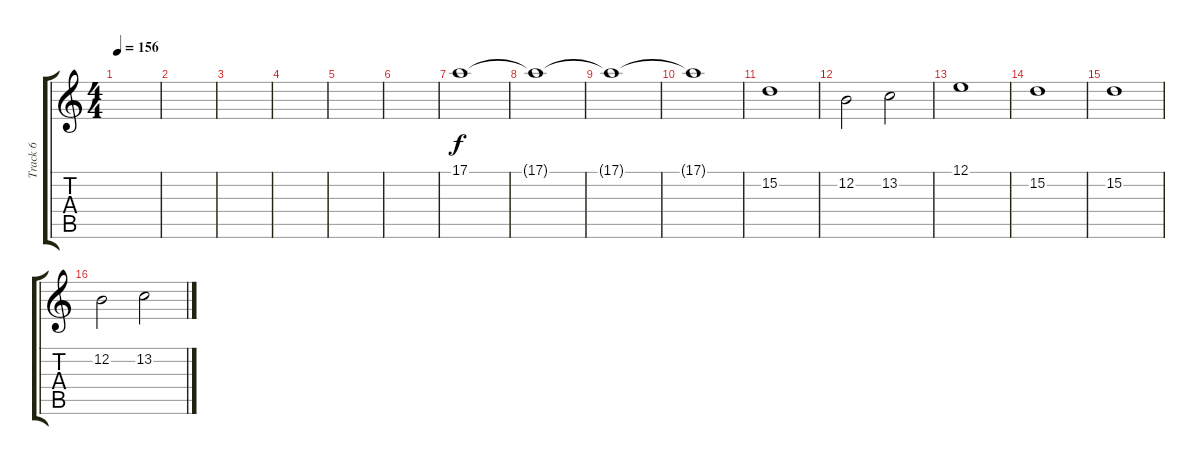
\track ("Track 6" "Track 6") {instrument tremolostrings}
\staff {score tabs}
\tuning (E4 B3 G3 D3 A2 E2) {hide}
\ts (4 4)
\tempo 156
\clef g2
\ks c
|
|
|
|
|
|
17.1.1 |
17.1{t}.1 |
17.1{t}.1 |
17.1{t}.1 |
15.2.1{volume 14} |
12.2.2 13.2.2 |
12.1.1 |
15.2.1 |
15.2.1 |
12.2.2 13.2.2
